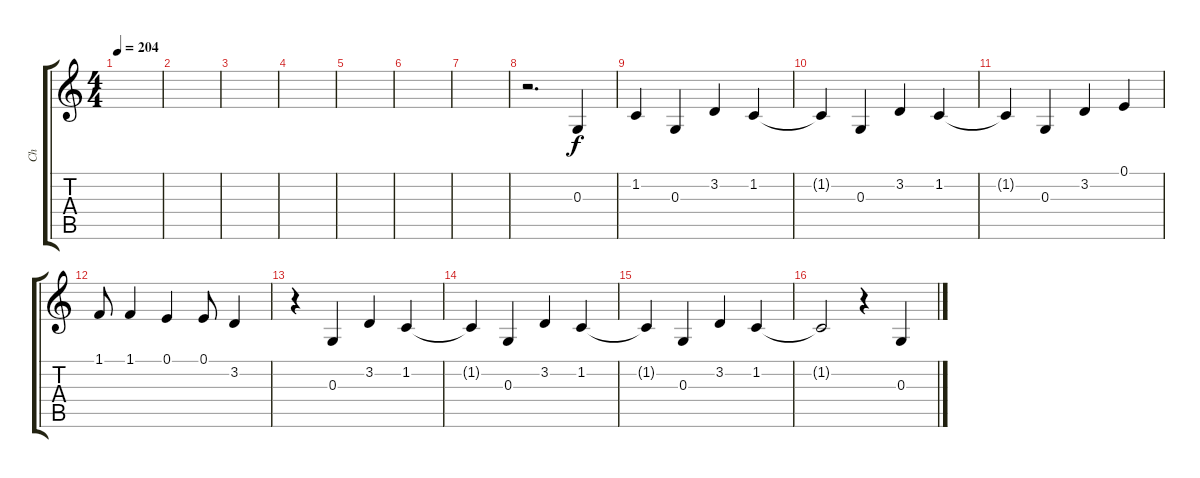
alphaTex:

\track ("Ch" "Ch") {instrument lead1square}
\staff {score tabs}
\tuning (E4 B3 G3 D3 A2 E2) {hide}
\ts (4 4)
\tempo 204
\clef g2
\ks c
|
|
|
|
|
|
|
r.2{d} 0.3.4 |
1.2.4 0.3.4 3.2.4 1.2.4 |
1.2{t}.4 0.3.4 3.2.4 1.2.4 |
1.2{t}.4 0.3.4 3.2.4 0.1.4 |
1.1.8 1.1.4 0.1.4 0.1.8 3.2.4 |
r.4 0.3.4 3.2.4 1.2.4 |
1.2{t}.4 0.3.4 3.2.4 1.2.4 |
1.2{t}.4 0.3.4 3.2.4 1.2.4 |
1.2{t}.2 r.4 0.3.4
